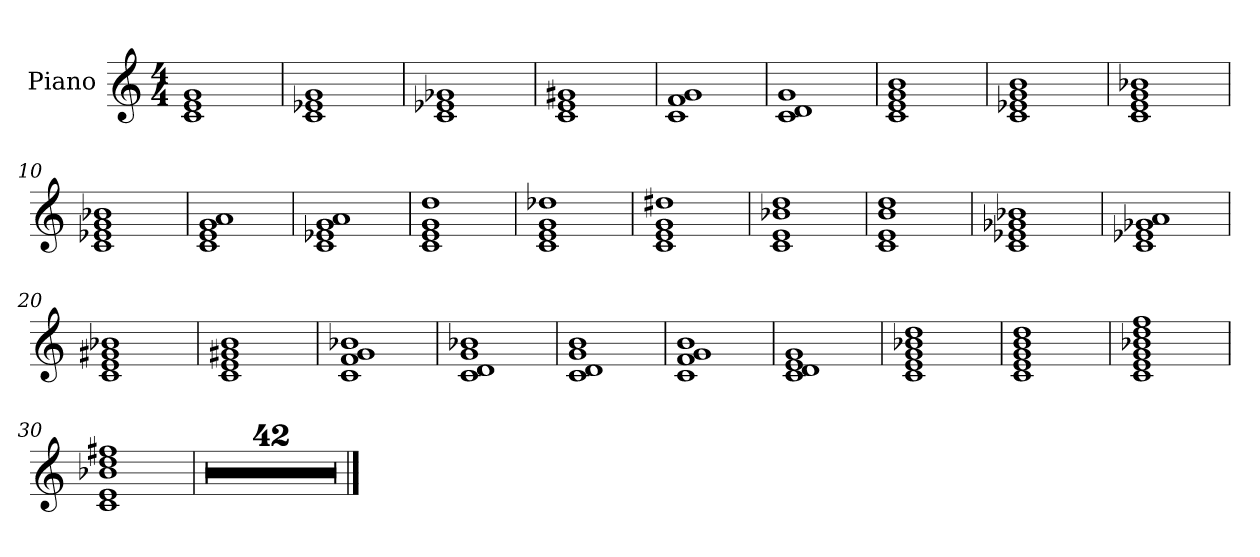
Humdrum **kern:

**kern
*part1
*staff1
*I"Piano
*I'Pno.
*clefG2
*k[]
*M4/4
=1
1c 1e 1g
=2
1c 1e-X 1g
=3
1c 1e-X 1g-X
=4
1c 1e 1g#X
=5
1c 1f 1g
=6
1c 1d 1g
=7
1c 1e 1g 1b
=8
1c 1e-X 1g 1b
=9
1c 1e 1g 1b-X
=10
1c 1e-X 1g 1b-X
=11
1c 1e 1g 1a
=12
1c 1e-X 1g 1a
=13
1c 1e 1g 1dd
=14
1c 1e 1g 1dd-X
!!LO:LB:g=z
=15
1c 1e 1g 1dd#X
=16
1c 1e 1b-X 1dd
=17
1c 1e 1b 1dd
=18
1c 1e-X 1g-X 1b-X
=19
1c 1e-X 1g-X 1a
=20
1c 1e 1g#X 1b-X
=21
1c 1e 1g#X 1b
=22
1c 1f 1g 1b-X
=23
1c 1d 1g 1b-X
=24
1c 1d 1g 1b
=25
1c 1f 1g 1b
=26
1c 1d 1e 1g
=27
1c 1e 1g 1b-X 1dd
=28
1c 1e 1g 1b 1dd
!!LO:LB:g=z
=29
1c 1e 1g 1b-X 1dd 1ff
=30
1c 1e 1b-X 1dd 1ff#X
=31
1r
=32
1r
=33
1r
=34
1r
=35
1r
=36
1r
=37
1r
=38
1r
=39
1r
=40
1r
=41
1r
=42
1r
=43
1r
=44
1r
=45
1r
!!LO:LB:g=z
=46
1r
=47
1r
=48
1r
=49
1r
=50
1r
=51
1r
=52
1r
=53
1r
=54
1r
=55
1r
=56
1r
=57
1r
=58
1r
=59
1r
=60
1r
=61
1r
=62
1r
!!LO:LB:g=z
=63
1r
=64
1r
=65
1r
=66
1r
=67
1r
=68
1r
=69
1r
=70
1r
=71
1r
=72
1r
==
*-
